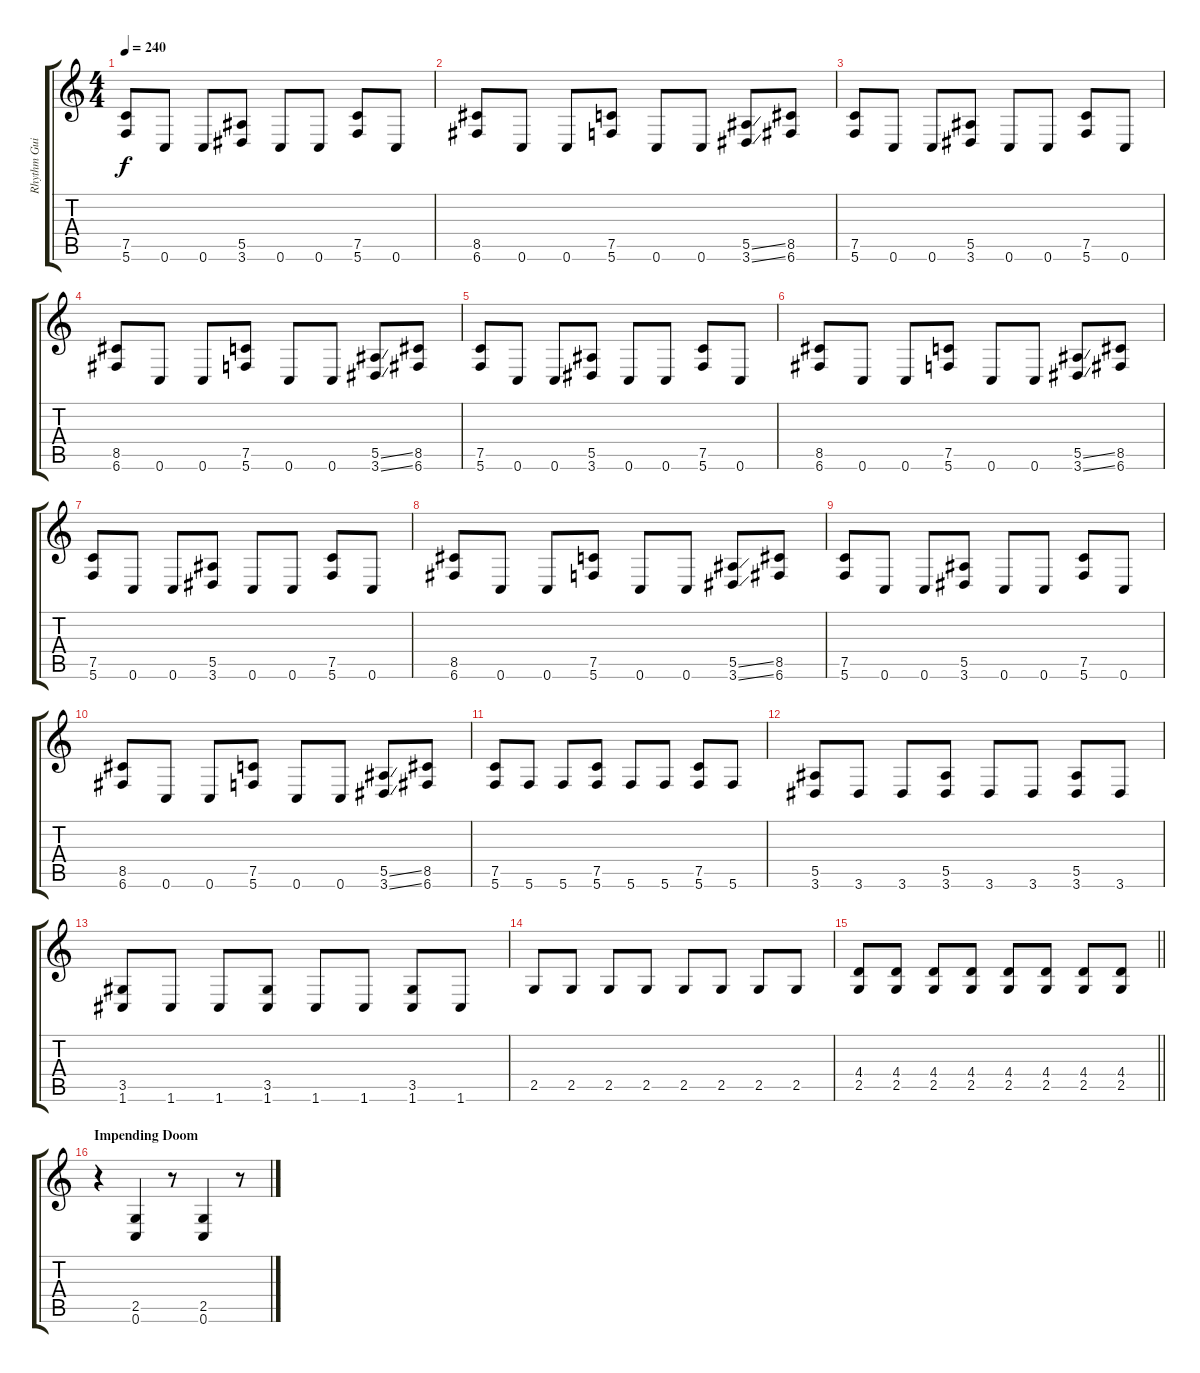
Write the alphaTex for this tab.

\track ("Rhythm Guitar" "Rhythm Gui") {instrument distortionguitar}
\staff {score tabs}
\tuning (C4 G3 Eb3 Bb2 F2 C2) {hide}
\ts (4 4)
\tempo 240
\clef g2
\ks c
(7.5 5.6).8{dy f} 0.6.8 0.6.8 (5.5 3.6).8 0.6.8 0.6.8 (7.5 5.6).8 0.6.8 |
(8.5 6.6).8 0.6.8 0.6.8 (7.5 5.6).8 0.6.8 0.6.8 (5.5{ss} 3.6{ss}).8 (8.5 6.6).8 |
(7.5 5.6).8 0.6.8 0.6.8 (5.5 3.6).8 0.6.8 0.6.8 (7.5 5.6).8 0.6.8 |
(8.5 6.6).8 0.6.8 0.6.8 (7.5 5.6).8 0.6.8 0.6.8 (5.5{ss} 3.6{ss}).8 (8.5 6.6).8 |
(7.5 5.6).8 0.6.8 0.6.8 (5.5 3.6).8 0.6.8 0.6.8 (7.5 5.6).8 0.6.8 |
(8.5 6.6).8 0.6.8 0.6.8 (7.5 5.6).8 0.6.8 0.6.8 (5.5{ss} 3.6{ss}).8 (8.5 6.6).8 |
(7.5 5.6).8 0.6.8 0.6.8 (5.5 3.6).8 0.6.8 0.6.8 (7.5 5.6).8 0.6.8 |
(8.5 6.6).8 0.6.8 0.6.8 (7.5 5.6).8 0.6.8 0.6.8 (5.5{ss} 3.6{ss}).8 (8.5 6.6).8 |
(7.5 5.6).8 0.6.8 0.6.8 (5.5 3.6).8 0.6.8 0.6.8 (7.5 5.6).8 0.6.8 |
(8.5 6.6).8 0.6.8 0.6.8 (7.5 5.6).8 0.6.8 0.6.8 (5.5{ss} 3.6{ss}).8 (8.5 6.6).8 |
(7.5 5.6).8 5.6.8 5.6.8 (7.5 5.6).8 5.6.8 5.6.8 (7.5 5.6).8 5.6.8 |
(5.5 3.6).8 3.6.8 3.6.8 (5.5 3.6).8 3.6.8 3.6.8 (5.5 3.6).8 3.6.8 |
(3.5 1.6).8 1.6.8 1.6.8 (3.5 1.6).8 1.6.8 1.6.8 (3.5 1.6).8 1.6.8 |
2.5.8 2.5.8 2.5.8 2.5.8 2.5.8 2.5.8 2.5.8 2.5.8 |
\barLineRight lightlight
(4.4 2.5).8 (4.4 2.5).8 (4.4 2.5).8 (4.4 2.5).8 (4.4 2.5).8 (4.4 2.5).8 (4.4 2.5).8 (4.4 2.5).8 |
\section ("" "Impending Doom")
r.4 (2.5 0.6).4 r.8 (2.5 0.6).4 r.8
